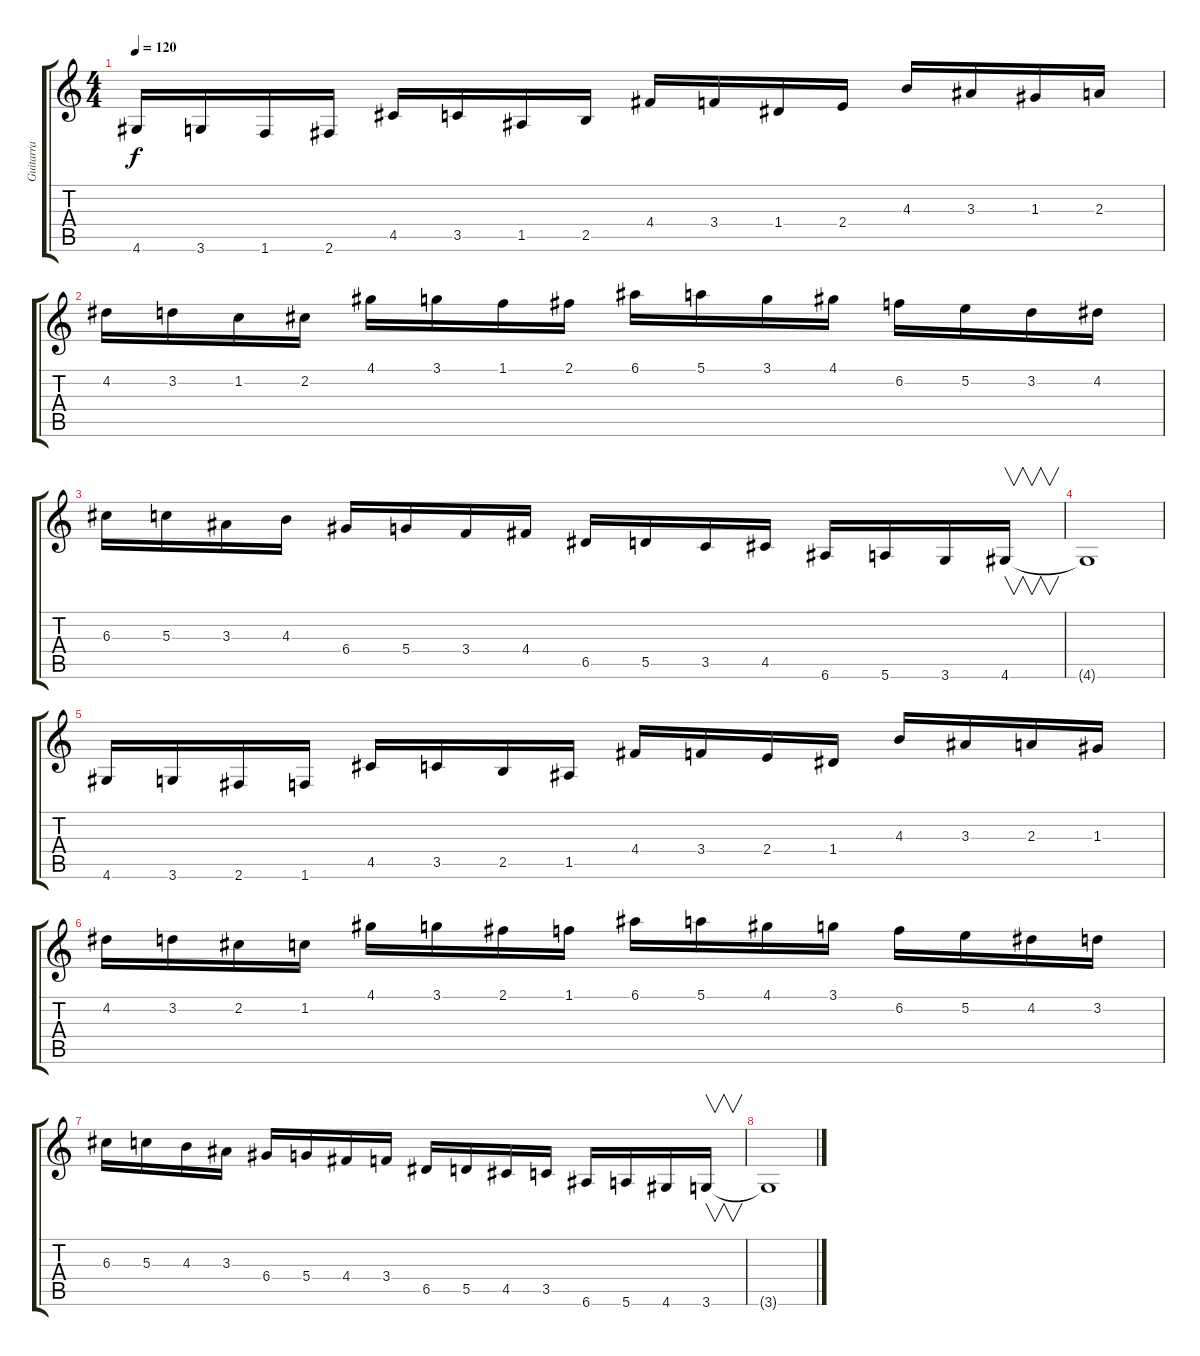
\track ("Guitarra" "Guitarra") {instrument distortionguitar}
\staff {score tabs}
\tuning (E4 B3 G3 D3 A2 E2) {hide}
\ts (4 4)
\tempo 120
\clef g2
\ks c
4.6.16{dy f} 3.6.16 1.6.16 2.6.16 4.5.16 3.5.16 1.5.16 2.5.16 4.4.16 3.4.16 1.4.16 2.4.16 4.3.16 3.3.16 1.3.16 2.3.16 |
4.2.16 3.2.16 1.2.16 2.2.16 4.1.16 3.1.16 1.1.16 2.1.16 6.1.16 5.1.16 3.1.16 4.1.16 6.2.16 5.2.16 3.2.16 4.2.16 |
6.3.16 5.3.16 3.3.16 4.3.16 6.4.16 5.4.16 3.4.16 4.4.16 6.5.16 5.5.16 3.5.16 4.5.16 6.6.16 5.6.16 3.6.16 4.6.16{v} |
4.6{t}.1 |
4.6.16 3.6.16 2.6.16 1.6.16 4.5.16 3.5.16 2.5.16 1.5.16 4.4.16 3.4.16 2.4.16 1.4.16 4.3.16 3.3.16 2.3.16 1.3.16 |
4.2.16 3.2.16 2.2.16 1.2.16 4.1.16 3.1.16 2.1.16 1.1.16 6.1.16 5.1.16 4.1.16 3.1.16 6.2.16 5.2.16 4.2.16 3.2.16 |
6.3.16 5.3.16 4.3.16 3.3.16 6.4.16 5.4.16 4.4.16 3.4.16 6.5.16 5.5.16 4.5.16 3.5.16 6.6.16 5.6.16 4.6.16 3.6.16{v} |
3.6{t}.1
